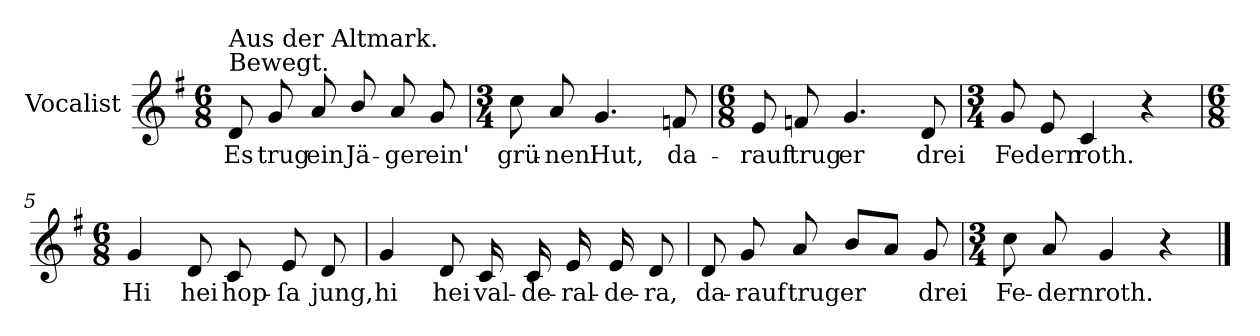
**kern	**text
*part1	*part1
*staff1	*staff1
*I"Vocalist	*
*k[f#]	*
*G:	*
*M6/8	*
=1	=1
!LO:TX:a:t=Bewegt.	!
!LO:TX:a:t=Aus der Altmark.	!
8d	Es
8g	trug
8a	ein
8b/	Jä-
8a	-ger
8g	ein'
=2	=2
*M3/4	*
8cc	grü-
8a	-nen
4.g	Hut,
8fn	da-
=3	=3
*M6/8	*
8e	-rauf
8fn	trug
4.g	er
8d	drei
=4	=4
*M3/4	*
8g	Federn
8e	.
4c	roth.
4r	.
=5	=5
*M6/8	*
4g	Hi
8d	hei
8c	hop-
8e	-ſa
8d	jung,
=6	=6
4g	hi
8d	hei
16c	val-
16c	-de-
16e	-ral-
16e	-de-
8d	-ra,
=7	=7
8d	da-
8g	-rauf
8a	trug
8bL	er
8aJ	.
8g	drei
=8	=8
*M3/4	*
8cc	Fe-
8a	-dern
4g	roth.
4r	.
==	==
*-	*-
